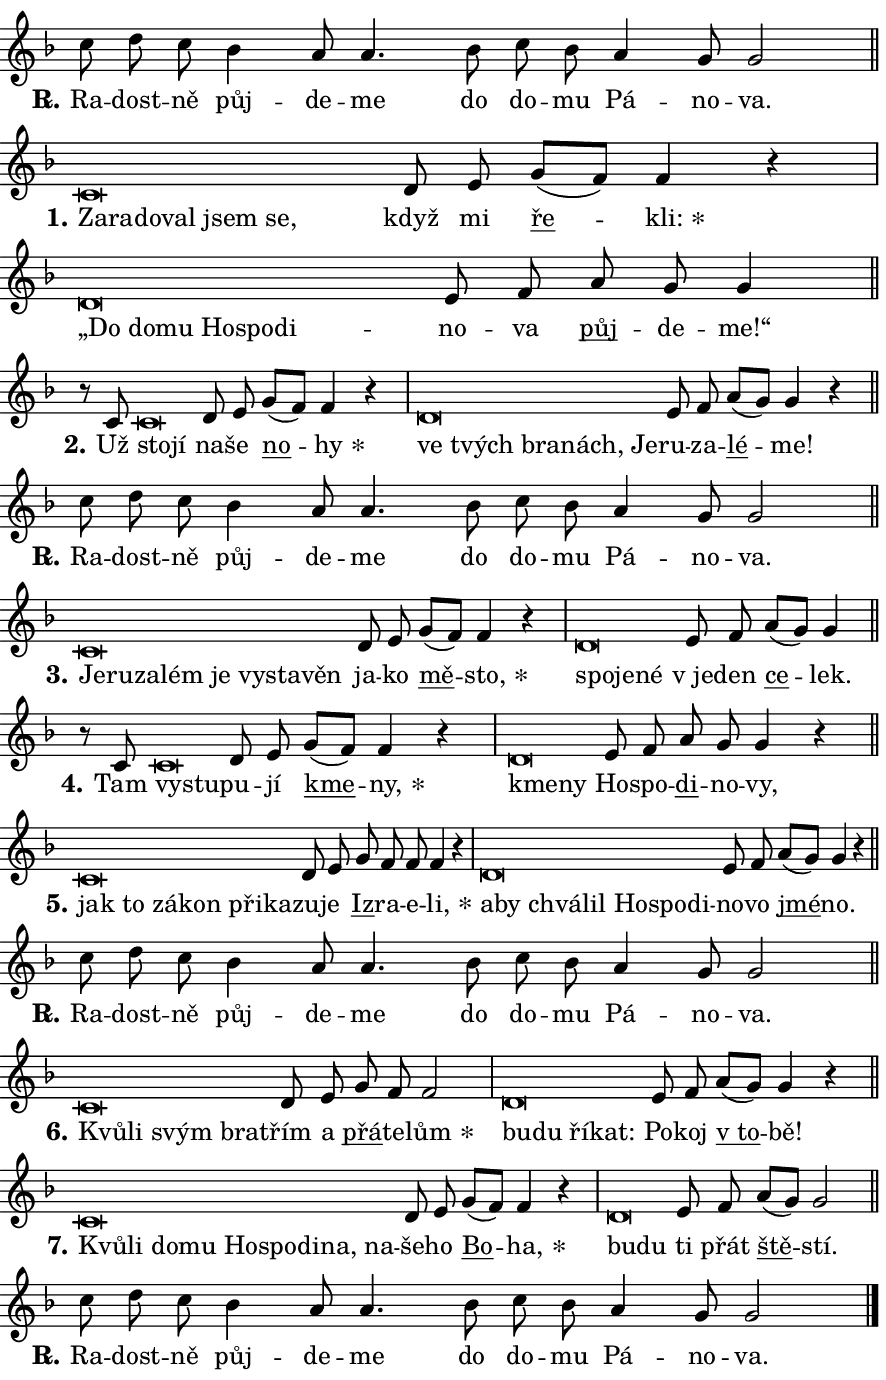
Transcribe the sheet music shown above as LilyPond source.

\version "2.24.0"
\header { tagline = "" }
\paper {
  indent = 0\cm
  top-margin = 0\cm
  right-margin = 0.13\cm % to fit lyric hyphens
  bottom-margin = 0\cm
  left-margin = 0\cm
  paper-width = 15\cm
  page-breaking = #ly:one-page-breaking
  system-system-spacing.basic-distance = #11
  score-system-spacing.basic-distance = #11
  ragged-last = ##f
}


%% Author: Thomas Morley
%% https://lists.gnu.org/archive/html/lilypond-user/2020-05/msg00002.html
#(define (line-position grob)
"Returns position of @var[grob} in current system:
   @code{'start}, if at first time-step
   @code{'end}, if at last time-step
   @code{'middle} otherwise
"
  (let* ((col (ly:item-get-column grob))
         (ln (ly:grob-object col 'left-neighbor))
         (rn (ly:grob-object col 'right-neighbor))
         (col-to-check-left (if (ly:grob? ln) ln col))
         (col-to-check-right (if (ly:grob? rn) rn col))
         (break-dir-left
           (and
             (ly:grob-property col-to-check-left 'non-musical #f)
             (ly:item-break-dir col-to-check-left)))
         (break-dir-right
           (and
             (ly:grob-property col-to-check-right 'non-musical #f)
             (ly:item-break-dir col-to-check-right))))
        (cond ((eqv? 1 break-dir-left) 'start)
              ((eqv? -1 break-dir-right) 'end)
              (else 'middle))))

#(define (tranparent-at-line-position vctor)
  (lambda (grob)
  "Relying on @code{line-position} select the relevant enry from @var{vctor}.
Used to determine transparency,"
    (case (line-position grob)
      ((end) (not (vector-ref vctor 0)))
      ((middle) (not (vector-ref vctor 1)))
      ((start) (not (vector-ref vctor 2))))))

noteHeadBreakVisibility =
#(define-music-function (break-visibility)(vector?)
"Makes @code{NoteHead}s transparent relying on @var{break-visibility}"
#{
  \override NoteHead.transparent =
    #(tranparent-at-line-position break-visibility)
#})

#(define delete-ledgers-for-transparent-note-heads
  (lambda (grob)
    "Reads whether a @code{NoteHead} is transparent.
If so this @code{NoteHead} is removed from @code{'note-heads} from
@var{grob}, which is supposed to be @code{LedgerLineSpanner}.
As a result ledgers are not printed for this @code{NoteHead}"
    (let* ((nhds-array (ly:grob-object grob 'note-heads))
           (nhds-list
             (if (ly:grob-array? nhds-array)
                 (ly:grob-array->list nhds-array)
                 '()))
           ;; Relies on the transparent-property being done before
           ;; Staff.LedgerLineSpanner.after-line-breaking is executed.
           ;; This is fragile ...
           (to-keep
             (remove
               (lambda (nhd)
                 (ly:grob-property nhd 'transparent #f))
               nhds-list)))
      ;; TODO find a better method to iterate over grob-arrays, similiar
      ;; to filter/remove etc for lists
      ;; For now rebuilt from scratch
      (set! (ly:grob-object grob 'note-heads)  '())
      (for-each
        (lambda (nhd)
          (ly:pointer-group-interface::add-grob grob 'note-heads nhd))
        to-keep))))

squashNotes = {
  \override NoteHead.X-extent = #'(-0.2 . 0.2)
  \override NoteHead.Y-extent = #'(-0.75 . 0)
  \override NoteHead.stencil =
    #(lambda (grob)
       (let ((pos (ly:grob-property grob 'staff-position)))
         (begin
           (if (< pos -7) (display "ERROR: Lower brevis then expected\n") (display ""))
           (if (<= pos -6) ly:text-interface::print ly:note-head::print))))
}
unSquashNotes = {
  \revert NoteHead.X-extent
  \revert NoteHead.Y-extent
  \revert NoteHead.stencil
}

hideNotes = \noteHeadBreakVisibility #begin-of-line-visible
unHideNotes = \noteHeadBreakVisibility #all-visible

% work-around for resetting accidentals
% https://lilypond.org/doc/v2.23/Documentation/notation/displaying-rhythms#unmetered-music
cadenzaMeasure = {
  \cadenzaOff
  \partial 1024 s1024
  \cadenzaOn
}

#(define-markup-command (accent layout props text) (markup?)
  "Underline accented syllable"
  (interpret-markup layout props
    #{\markup \override #'(offset . 4.3) \underline { #text }#}))

responsum = \markup \concat {
  "R" \hspace #-1.05 \path #0.1 #'((moveto 0 0.07) (lineto 0.9 0.8)) \hspace #0.05 "."
}

spaceSize = #0.6828661417322834 % exact space size for TeX Gyre Schola

\layout {
  \context {
    \Staff
    \remove "Time_signature_engraver"
    \override LedgerLineSpanner.after-line-breaking = #delete-ledgers-for-transparent-note-heads
  }
  \context {
    \Lyrics {
      \override LyricSpace.minimum-distance = \spaceSize
      \override LyricText.font-name = #"TeX Gyre Schola"
      \override LyricText.font-size = 1
      \override StanzaNumber.font-name = #"TeX Gyre Schola Bold"
      \override StanzaNumber.font-size = 1
    }
  }
  \context {
    \Score 
    \override NoteHead.text =
      #(lambda (grob) 
        (let ((pos (ly:grob-property grob 'staff-position)))
          #{\markup {
            \combine
              \halign #-0.55 \raise #(if (= pos -6) 0 0.5) \override #'(thickness . 2) \draw-line #'(3.2 . 0)
              \musicglyph "noteheads.sM1"
          }#}))
  }
}

% magnetic-lyrics.ily
%
%   written by
%     Jean Abou Samra <jean@abou-samra.fr>
%     Werner Lemberg <wl@gnu.org>
%
%   adapted by
%     Jiri Hon <jiri.hon@gmail.com>
%
% Version 2022-Apr-15

% https://www.mail-archive.com/lilypond-user@gnu.org/msg149350.html

#(define (Left_hyphen_pointer_engraver context)
   "Collect syllable-hyphen-syllable occurrences in lyrics and store
them in properties.  This engraver only looks to the left.  For
example, if the lyrics input is @code{foo -- bar}, it does the
following.

@itemize @bullet
@item
Set the @code{text} property of the @code{LyricHyphen} grob between
@q{foo} and @q{bar} to @code{foo}.

@item
Set the @code{left-hyphen} property of the @code{LyricText} grob with
text @q{foo} to the @code{LyricHyphen} grob between @q{foo} and
@q{bar}.
@end itemize

Use this auxiliary engraver in combination with the
@code{lyric-@/text::@/apply-@/magnetic-@/offset!} hook."
   (let ((hyphen #f)
         (text #f))
     (make-engraver
      (acknowledgers
       ((lyric-syllable-interface engraver grob source-engraver)
        (set! text grob)))
      (end-acknowledgers
       ((lyric-hyphen-interface engraver grob source-engraver)
        ;(when (not (grob::has-interface grob 'lyric-space-interface))
          (set! hyphen grob)));)
      ((stop-translation-timestep engraver)
       (when (and text hyphen)
         (ly:grob-set-object! text 'left-hyphen hyphen))
       (set! text #f)
       (set! hyphen #f)))))

#(define (lyric-text::apply-magnetic-offset! grob)
   "If the space between two syllables is less than the value in
property @code{LyricText@/.details@/.squash-threshold}, move the right
syllable to the left so that it gets concatenated with the left
syllable.

Use this function as a hook for
@code{LyricText@/.after-@/line-@/breaking} if the
@code{Left_@/hyphen_@/pointer_@/engraver} is active."
   (let ((hyphen (ly:grob-object grob 'left-hyphen #f)))
     (when hyphen
       (let ((left-text (ly:spanner-bound hyphen LEFT)))
         (when (grob::has-interface left-text 'lyric-syllable-interface)
           (let* ((common (ly:grob-common-refpoint grob left-text X))
                  (this-x-ext (ly:grob-extent grob common X))
                  (left-x-ext
                   (begin
                     ;; Trigger magnetism for left-text.
                     (ly:grob-property left-text 'after-line-breaking)
                     (ly:grob-extent left-text common X)))
                  ;; `delta` is the gap width between two syllables.
                  (delta (- (interval-start this-x-ext)
                            (interval-end left-x-ext)))
                  (details (ly:grob-property grob 'details))
                  (threshold (assoc-get 'squash-threshold details 0.2)))
             (when (< delta threshold)
               (let* (;; We have to manipulate the input text so that
                      ;; ligatures crossing syllable boundaries are not
                      ;; disabled.  For languages based on the Latin
                      ;; script this is essentially a beautification.
                      ;; However, for non-Western scripts it can be a
                      ;; necessity.
                      (lt (ly:grob-property left-text 'text))
                      (rt (ly:grob-property grob 'text))
                      (is-space (grob::has-interface hyphen 'lyric-space-interface))
                      (space (if is-space " " ""))
                      (extra-delta (if is-space spaceSize 0))
                      ;; Append new syllable.
                      (ltrt-space (if (and (string? lt) (string? rt))
                                (string-append lt space rt)
                                (make-concat-markup (list lt space rt))))
                      ;; Right-align `ltrt` to the right side.
                      (ltrt-space-markup (grob-interpret-markup
                               grob
                               (make-translate-markup
                                (cons (interval-length this-x-ext) 0)
                                (make-right-align-markup ltrt-space)))))
                 (begin
                   ;; Don't print `left-text`.
                   (ly:grob-set-property! left-text 'stencil #f)
                   ;; Set text and stencil (which holds all collected
                   ;; syllables so far) and shift it to the left.
                   (ly:grob-set-property! grob 'text ltrt-space)
                   (ly:grob-set-property! grob 'stencil ltrt-space-markup)
                   (ly:grob-translate-axis! grob (- (- delta extra-delta)) X))))))))))


#(define (lyric-hyphen::displace-bounds-first grob)
   ;; Make very sure this callback isn't triggered too early.
   (let ((left (ly:spanner-bound grob LEFT))
         (right (ly:spanner-bound grob RIGHT)))
     (ly:grob-property left 'after-line-breaking)
     (ly:grob-property right 'after-line-breaking)
     (ly:lyric-hyphen::print grob)))

squashThreshold = #0.4

\layout {
  \context {
    \Lyrics
    \consists #Left_hyphen_pointer_engraver
    \override LyricText.after-line-breaking =
      #lyric-text::apply-magnetic-offset!
    \override LyricHyphen.stencil = #lyric-hyphen::displace-bounds-first
    \override LyricText.details.squash-threshold = \squashThreshold
    \override LyricHyphen.minimum-distance = 0
    \override LyricHyphen.minimum-length = \squashThreshold
  }
}

squashText = \override LyricText.details.squash-threshold = 9999
unSquashText = \override LyricText.details.squash-threshold = \squashThreshold

leftText = \override LyricText.self-alignment-X = #LEFT
unLeftText = \revert LyricText.self-alignment-X

starOffset = #(lambda (grob) 
                (let ((x_offset (ly:self-alignment-interface::aligned-on-x-parent grob)))
                  (if (= x_offset 0) 0 (+ x_offset 1.2))))

star = #(define-music-function (syllable)(string?)
"Append star separator at the end of a syllable"
#{
  \once \override LyricText.X-offset = #starOffset
  \lyricmode { \markup {
    #syllable
    \override #'((font-name . "TeX Gyre Schola Bold")) \hspace #0.2 \lower #0.65 \larger "*"
  } }
#})

starAccent = #(define-music-function (syllable)(string?)
"Append star separator at the end of a syllable and make accent"
#{
  \once \override LyricText.X-offset = #starOffset
  \lyricmode { \markup {
    \accent #syllable
    \override #'((font-name . "TeX Gyre Schola Bold")) \hspace #0.2 \lower #0.65 \larger "*"
  } }
#})

breath = #(define-music-function (syllable)(string?)
"Append breathing indicator at the end of a syllable"
#{
  \lyricmode { \markup { #syllable "+" } }
#})

optionalBreath = #(define-music-function (syllable)(string?)
"Append optional breathing indicator at the end of a syllable"
#{
  \lyricmode { \markup { #syllable "(+)" } }
#})


\score {
    <<
        \new Voice = "melody" { \cadenzaOn \key f \major \relative { c''8 d c bes4 a8 a4. \bar "" bes8 c bes a4 g8 g2 \cadenzaMeasure \bar "||" \break } }
        \new Lyrics \lyricsto "melody" { \lyricmode { \set stanza = \responsum
Ra -- dost -- ně půj -- de -- me do do -- mu Pá -- no -- va. } }
    >>
    \layout {}
}

\score {
    <<
        \new Voice = "melody" { \cadenzaOn \key f \major \relative { \squashNotes c'\breve*1/16 \hideNotes \breve*1/16 \bar "" \breve*1/16 \bar "" \breve*1/16 \bar "" \breve*1/16 \breve*1/16 \bar "" \unHideNotes \unSquashNotes d8 e \bar "" g[( f)] f4 r \cadenzaMeasure \bar "|" \squashNotes d\breve*1/16 \hideNotes \breve*1/16 \bar "" \breve*1/16 \bar "" \breve*1/16 \bar "" \breve*1/16 \breve*1/16 \bar "" \unHideNotes \unSquashNotes e8 f \bar "" a g g4 \cadenzaMeasure \bar "||" \break } }
        \new Lyrics \lyricsto "melody" { \lyricmode { \set stanza = "1."
\leftText Za -- \squashText ra -- do -- val jsem se, \unLeftText \unSquashText když mi \markup \accent ře -- \star kli: \leftText „Do \squashText do -- mu Ho -- spo -- di -- \unLeftText \unSquashText no -- va \markup \accent půj -- de -- me!“ } }
    >>
    \layout {}
}

\score {
    <<
        \new Voice = "melody" { \cadenzaOn \key f \major \relative { r8 c'8 \squashNotes c\breve*1/16 \hideNotes \breve*1/16 \bar "" \unHideNotes \unSquashNotes d8 e \bar "" g[( f)] f4 r \cadenzaMeasure \bar "|" \squashNotes d\breve*1/16 \hideNotes \breve*1/16 \bar "" \breve*1/16 \bar "" \breve*1/16 \breve*1/16 \bar "" \unHideNotes \unSquashNotes e8 f \bar "" a[( g)] g4 r \cadenzaMeasure \bar "||" \break } }
        \new Lyrics \lyricsto "melody" { \lyricmode { \set stanza = "2."
Už \leftText sto -- \squashText jí \unLeftText \unSquashText na -- še \markup \accent no -- \star hy \leftText ve \squashText tvých bra -- nách, Je -- \unLeftText \unSquashText ru -- za -- \markup \accent lé -- me! } }
    >>
    \layout {}
}

\score {
    <<
        \new Voice = "melody" { \cadenzaOn \key f \major \relative { c''8 d c bes4 a8 a4. \bar "" bes8 c bes a4 g8 g2 \cadenzaMeasure \bar "||" \break } }
        \new Lyrics \lyricsto "melody" { \lyricmode { \set stanza = \responsum
Ra -- dost -- ně půj -- de -- me do do -- mu Pá -- no -- va. } }
    >>
    \layout {}
}

\score {
    <<
        \new Voice = "melody" { \cadenzaOn \key f \major \relative { \squashNotes c'\breve*1/16 \hideNotes \breve*1/16 \bar "" \breve*1/16 \bar "" \breve*1/16 \bar "" \breve*1/16 \bar "" \breve*1/16 \bar "" \breve*1/16 \breve*1/16 \bar "" \unHideNotes \unSquashNotes d8 e \bar "" g[( f)] f4 r \cadenzaMeasure \bar "|" \squashNotes d\breve*1/16 \hideNotes \breve*1/16 \breve*1/16 \bar "" \unHideNotes \unSquashNotes e8 f \bar "" a[( g)] g4 \cadenzaMeasure \bar "||" \break } }
        \new Lyrics \lyricsto "melody" { \lyricmode { \set stanza = "3."
\leftText Je -- \squashText ru -- za -- lém je vy -- sta -- věn \unLeftText \unSquashText ja -- ko \markup \accent mě -- \star sto, \leftText spo -- \squashText je -- né \unLeftText \unSquashText "v je" -- den \markup \accent ce -- lek. } }
    >>
    \layout {}
}

\score {
    <<
        \new Voice = "melody" { \cadenzaOn \key f \major \relative { r8 c'8 \squashNotes c\breve*1/16 \hideNotes \breve*1/16 \bar "" \unHideNotes \unSquashNotes d8 e \bar "" g[( f)] f4 r \cadenzaMeasure \bar "|" \squashNotes d\breve*1/16 \hideNotes \breve*1/16 \bar "" \unHideNotes \unSquashNotes e8 f \bar "" a g g4 r \cadenzaMeasure \bar "||" \break } }
        \new Lyrics \lyricsto "melody" { \lyricmode { \set stanza = "4."
Tam \leftText vy -- \squashText stu -- \unLeftText \unSquashText pu -- jí \markup \accent kme -- \star ny, \leftText kme -- \squashText ny \unLeftText \unSquashText Ho -- spo -- \markup \accent di -- no -- vy, } }
    >>
    \layout {}
}

\score {
    <<
        \new Voice = "melody" { \cadenzaOn \key f \major \relative { \squashNotes c'\breve*1/16 \hideNotes \breve*1/16 \bar "" \breve*1/16 \bar "" \breve*1/16 \bar "" \breve*1/16 \breve*1/16 \bar "" \unHideNotes \unSquashNotes d8 e \bar "" g f f f4 r \cadenzaMeasure \bar "|" \squashNotes d\breve*1/16 \hideNotes \breve*1/16 \bar "" \breve*1/16 \bar "" \breve*1/16 \bar "" \breve*1/16 \bar "" \breve*1/16 \breve*1/16 \bar "" \unHideNotes \unSquashNotes e8 f \bar "" a[( g)] g4 r \cadenzaMeasure \bar "||" \break } }
        \new Lyrics \lyricsto "melody" { \lyricmode { \set stanza = "5."
\leftText jak \squashText to zá -- kon při -- ka -- \unLeftText \unSquashText zu -- je \markup \accent Iz -- ra -- e -- \star li, \leftText a -- \squashText by chvá -- lil Ho -- spo -- di -- \unLeftText \unSquashText no -- vo \markup \accent jmé -- no. } }
    >>
    \layout {}
}

\score {
    <<
        \new Voice = "melody" { \cadenzaOn \key f \major \relative { c''8 d c bes4 a8 a4. \bar "" bes8 c bes a4 g8 g2 \cadenzaMeasure \bar "||" \break } }
        \new Lyrics \lyricsto "melody" { \lyricmode { \set stanza = \responsum
Ra -- dost -- ně půj -- de -- me do do -- mu Pá -- no -- va. } }
    >>
    \layout {}
}

\score {
    <<
        \new Voice = "melody" { \cadenzaOn \key f \major \relative { \squashNotes c'\breve*1/16 \hideNotes \breve*1/16 \bar "" \breve*1/16 \breve*1/16 \bar "" \unHideNotes \unSquashNotes d8 e \bar "" g f f2 \cadenzaMeasure \bar "|" \squashNotes d\breve*1/16 \hideNotes \breve*1/16 \bar "" \breve*1/16 \breve*1/16 \bar "" \unHideNotes \unSquashNotes e8 f \bar "" a[( g)] g4 r \cadenzaMeasure \bar "||" \break } }
        \new Lyrics \lyricsto "melody" { \lyricmode { \set stanza = "6."
\leftText Kvů -- \squashText li svým bra -- \unLeftText \unSquashText třím a \markup \accent přá -- te -- \star lům \leftText bu -- \squashText du ří -- kat: \unLeftText \unSquashText Po -- koj \markup \accent "v to" -- bě! } }
    >>
    \layout {}
}

\score {
    <<
        \new Voice = "melody" { \cadenzaOn \key f \major \relative { \squashNotes c'\breve*1/16 \hideNotes \breve*1/16 \bar "" \breve*1/16 \bar "" \breve*1/16 \bar "" \breve*1/16 \bar "" \breve*1/16 \bar "" \breve*1/16 \bar "" \breve*1/16 \breve*1/16 \bar "" \unHideNotes \unSquashNotes d8 e \bar "" g[( f)] f4 r \cadenzaMeasure \bar "|" \squashNotes d\breve*1/16 \hideNotes \breve*1/16 \bar "" \unHideNotes \unSquashNotes e8 f \bar "" a[( g)] g2 \cadenzaMeasure \bar "||" \break } }
        \new Lyrics \lyricsto "melody" { \lyricmode { \set stanza = "7."
\leftText Kvů -- \squashText li do -- mu Ho -- spo -- di -- na, na -- \unLeftText \unSquashText še -- ho \markup \accent Bo -- \star ha, \leftText bu -- \squashText du \unLeftText \unSquashText ti přát \markup \accent ště -- stí. } }
    >>
    \layout {}
}

\score {
    <<
        \new Voice = "melody" { \cadenzaOn \key f \major \relative { c''8 d c bes4 a8 a4. \bar "" bes8 c bes a4 g8 g2 \cadenzaMeasure \bar "||" \break } \bar "|." }
        \new Lyrics \lyricsto "melody" { \lyricmode { \set stanza = \responsum
Ra -- dost -- ně půj -- de -- me do do -- mu Pá -- no -- va. } }
    >>
    \layout {}
}
